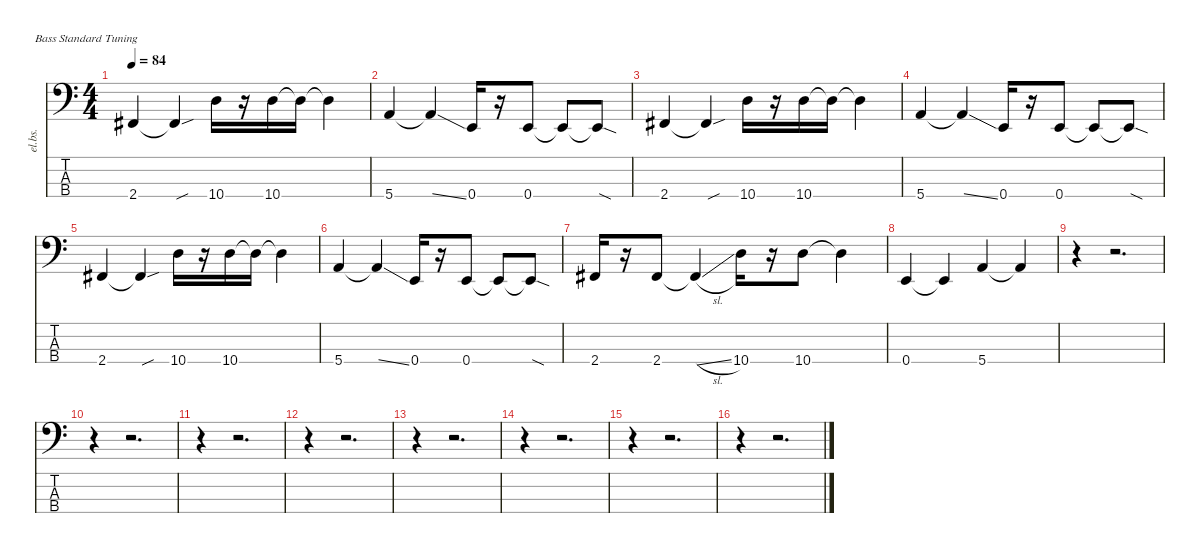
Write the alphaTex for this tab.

\defaultSystemsLayout 4
\hideDynamics
\bracketExtendMode nobrackets
\otherSystemsTrackNameOrientation horizontal
\track ("贝司" "el.bs.") {instrument electricbassfinger}
\staff {score tabs}
\tuning (G2 D2 A1 E1)
\ts (4 4)
\tempo 84
\clef f4
\ks c
2.4.4{dy f} 2.4{sou t}.4 10.4.16 r.16 10.4.16 10.4{t}.16 10.4{t}.4 |
5.4.4 5.4{ss t}.4 0.4.16 r.16 0.4.8 0.4{t}.8 0.4{sod t}.8 |
2.4.4 2.4{sou t}.4 10.4.16 r.16 10.4.16 10.4{t}.16 10.4{t}.4 |
5.4.4 5.4{ss t}.4 0.4.16 r.16 0.4.8 0.4{t}.8 0.4{sod t}.8 |
2.4.4 2.4{sou t}.4 10.4.16 r.16 10.4.16 10.4{t}.16 10.4{t}.4 |
5.4.4 5.4{ss t}.4 0.4.16 r.16 0.4.8 0.4{t}.8 0.4{sod t}.8 |
2.4.16 r.16 2.4.8 2.4{sl t}.4 10.4.16 r.16 10.4.8 10.4{t}.4 |
0.4.4 0.4{t}.4 5.4.4 5.4{t}.4 |
r.4 r.2{d} |
r.4 r.2{d} |
r.4 r.2{d} |
r.4 r.2{d} |
r.4 r.2{d} |
r.4 r.2{d} |
r.4 r.2{d} |
r.4 r.2{d}
